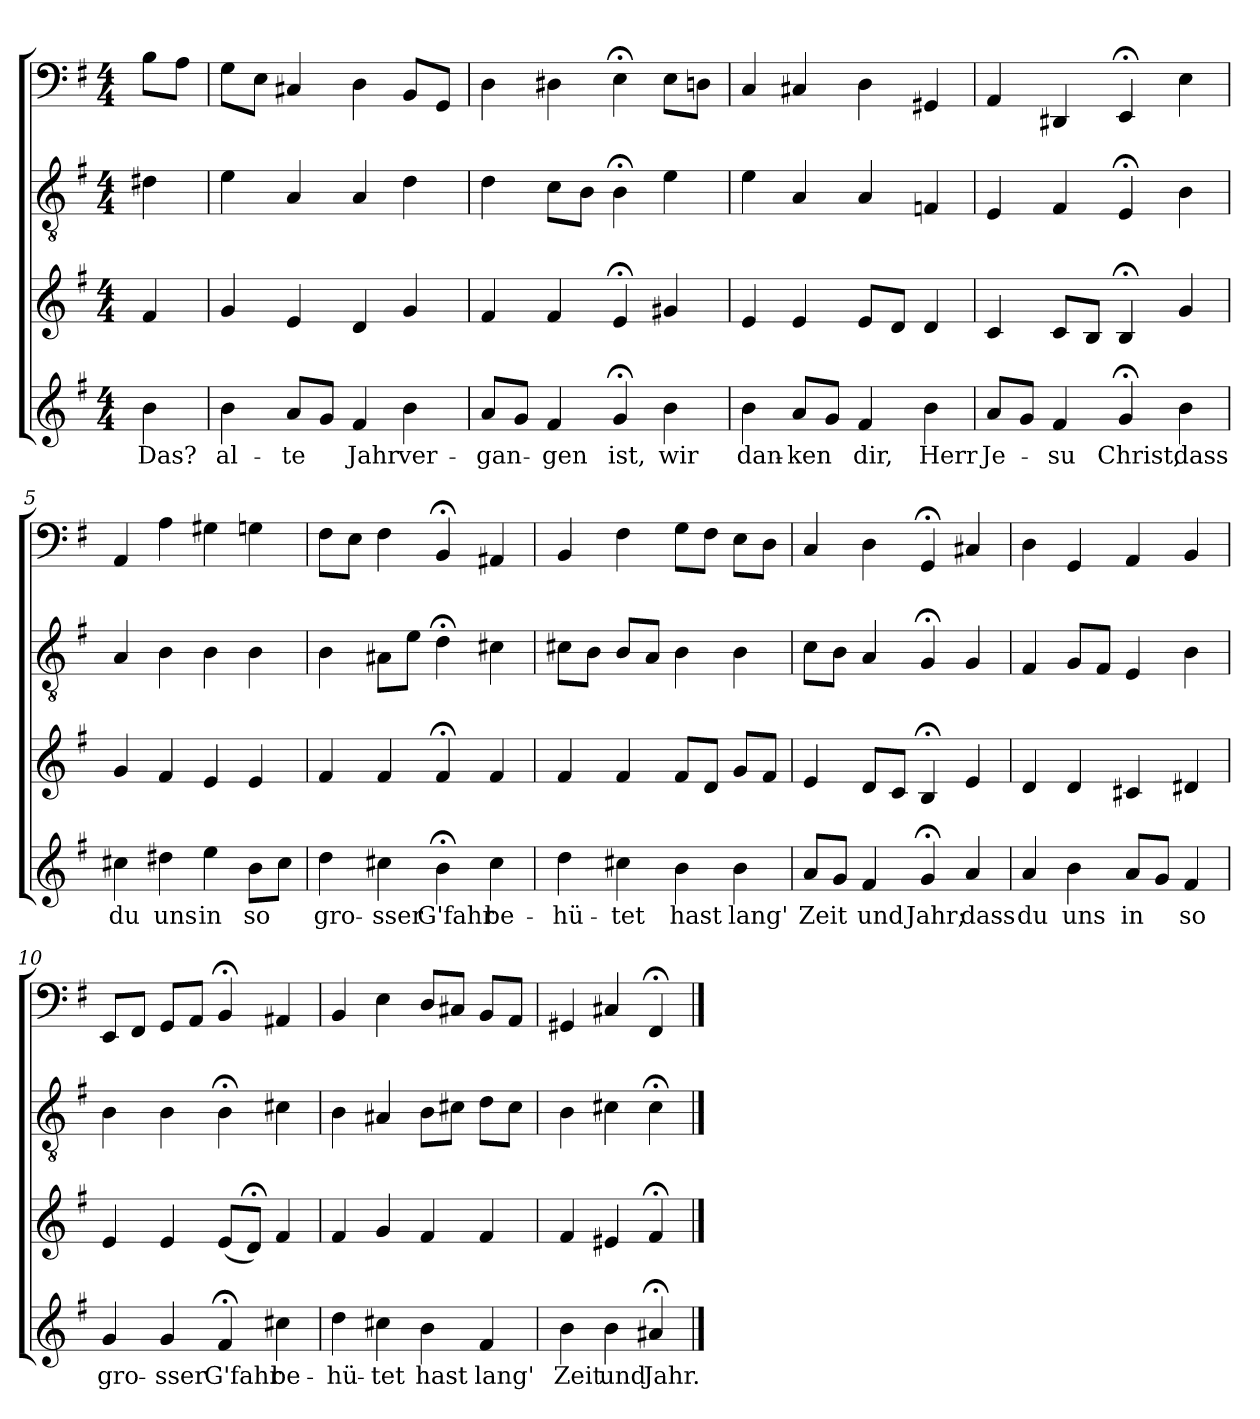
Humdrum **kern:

**kern	**text	**kern	**kern	**kern
*part4	*part4	*part3	*part2	*part1
*staff4	*staff4	*staff3	*staff2	*staff1
*clefG2	*	*clefG2	*clefGv2	*clefF4
*k[f#]	*	*k[f#]	*k[f#]	*k[f#]
*e:	*	*e:	*e:	*e:
*M4/4	*	*M4/4	*M4/4	*M4/4
=	=	=	=	=
4b\	Das?	4f#/	4d#X\	8B\L
.	.	.	.	8A\J
=1	=1	=1	=1	=1
4b\	al-	4g/	4e\	8G\L
.	.	.	.	8E\J
8a/L	-te	4e/	4A/	4C#X/
8g/J	.	.	.	.
4f#/	Jahr	4d/	4A/	4D\
4b\	ver-	4g/	4d\	8BB/L
.	.	.	.	8GG/J
=2	=2	=2	=2	=2
8a/L	-gan-	4f#/	4d\	4D\
8g/J	.	.	.	.
4f#/	-gen	4f#/	8c\L	4D#X\
.	.	.	8B\J	.
4g;</	ist,	4e;</	4B;<\	4E;<\
4b\	wir	4g#X/	4e\	8E\L
.	.	.	.	8Dn\J
=3	=3	=3	=3	=3
4b\	dan-	4e/	4e\	4C/
8a/L	-ken	4e/	4A/	4C#X/
8g/J	.	.	.	.
4f#/	dir,	8e/L	4A/	4D\
.	.	8d/J	.	.
4b\	Herr	4d/	4Fn/	4GG#X/
=4	=4	=4	=4	=4
8a/L	Je-	4c/	4E/	4AA/
8g/J	.	.	.	.
4f#/	-su	8c/L	4F#/	4DD#X/
.	.	8B/J	.	.
4g;</	Christ,	4B;</	4E;</	4EE;</
4b\	dass	4g/	4B\	4E\
=5	=5	=5	=5	=5
4cc#X\	du	4g/	4A/	4AA/
4dd#X\	uns	4f#/	4B\	4A\
4ee\	in	4e/	4B\	4G#X\
8b\L	so	4e/	4B\	4Gn\
8cc#\J	.	.	.	.
=6	=6	=6	=6	=6
4dd\	gro-	4f#/	4B\	8F#\L
.	.	.	.	8E\J
4cc#X\	-sser	4f#/	8A#X\L	4F#\
.	.	.	8e\J	.
4b;<\	G'fahr	4f#;</	4d;<\	4BB;</
4cc#\	be-	4f#/	4c#X\	4AA#X/
=7	=7	=7	=7	=7
4dd\	-hü-	4f#/	8c#X\L	4BB/
.	.	.	8B\J	.
4cc#X\	-tet	4f#/	8B/L	4F#\
.	.	.	8A/J	.
4b\	hast	8f#/L	4B\	8G\L
.	.	8d/J	.	8F#\J
4b\	lang'	8g/L	4B\	8E\L
.	.	8f#/J	.	8D\J
=8	=8	=8	=8	=8
8a/L	Zeit	4e/	8c\L	4C/
8g/J	.	.	8B\J	.
4f#/	und	8d/L	4A/	4D\
.	.	8c/J	.	.
4g;</	Jahr;	4B;</	4G;</	4GG;</
4a/	dass	4e/	4G/	4C#X/
=9	=9	=9	=9	=9
4a/	du	4d/	4F#/	4D\
4b\	uns	4d/	8G/L	4GG/
.	.	.	8F#/J	.
8a/L	in	4c#X/	4E/	4AA/
8g/J	.	.	.	.
4f#/	so	4d#X/	4B\	4BB/
=10	=10	=10	=10	=10
4g/	gro-	4e/	4B\	8EE/L
.	.	.	.	8FF#/J
4g/	-sser	4e/	4B\	8GG/L
.	.	.	.	8AA/J
4f#;</	G'fahr	(8e/L	4B;<\	4BB;</
.	.	8d;</J)	.	.
4cc#X\	be-	4f#/	4c#X\	4AA#X/
=11	=11	=11	=11	=11
4dd\	-hü-	4f#/	4B\	4BB/
4cc#X\	-tet	4g/	4A#X/	4E\
4b\	hast	4f#/	8B\L	8D/L
.	.	.	8c#X\J	8C#X/J
4f#/	lang'	4f#/	8d\L	8BB/L
.	.	.	8c#\J	8AA/J
=12	=12	=12	=12	=12
4b\	Zeit	4f#/	4B\	4GG#X/
4b\	und	4e#X/	4c#X\	4C#X/
4a#X;</	Jahr.	4f#;</	4c#;<\	4FF#;</
==	==	==	==	==
*-	*-	*-	*-	*-
